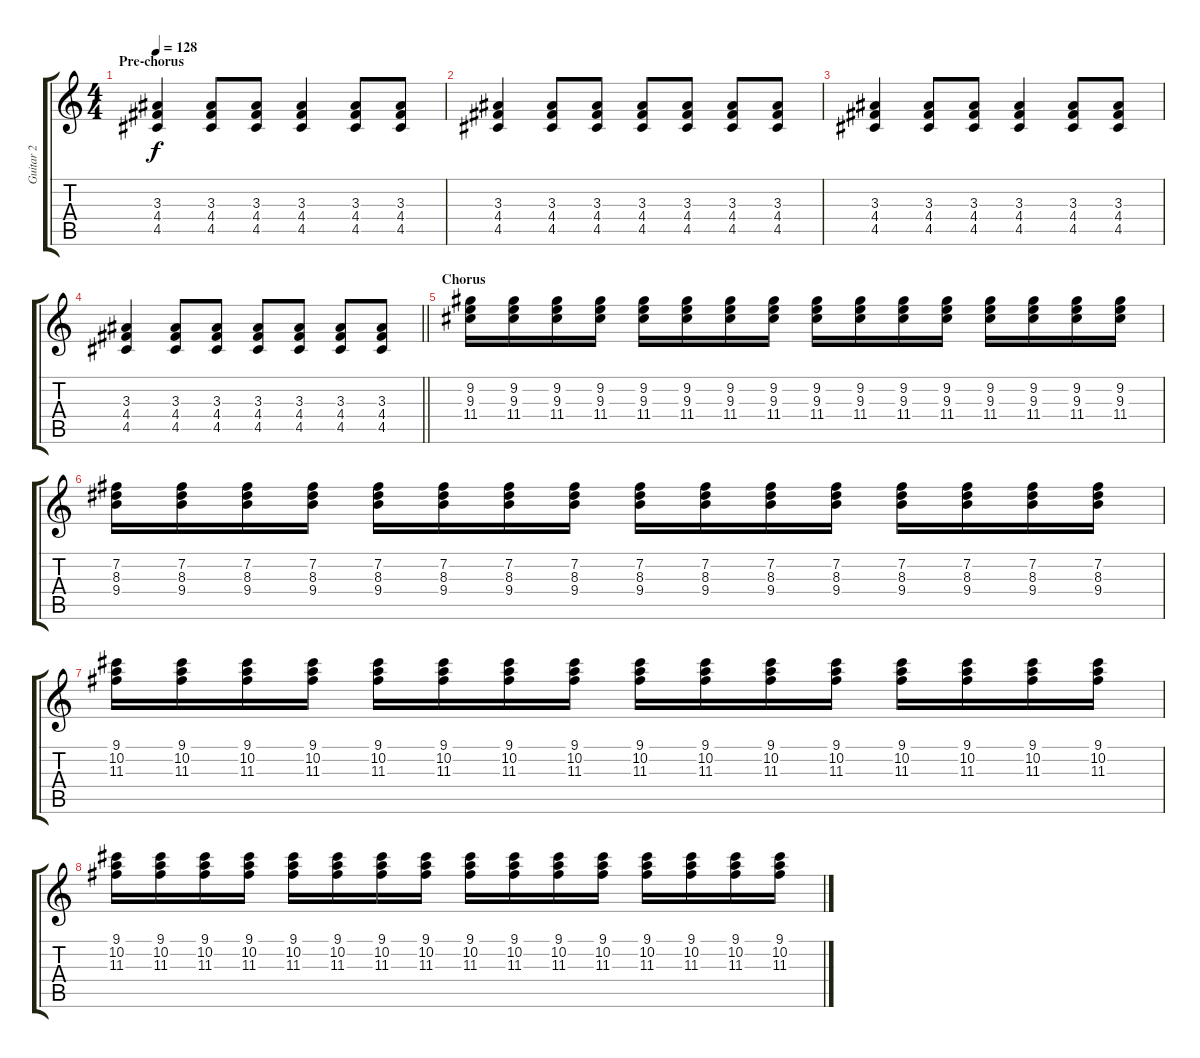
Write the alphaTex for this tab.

\track ("Guitar 2" "Guitar 2") {instrument overdrivenguitar}
\staff {score tabs}
\tuning (E4 B3 G3 D3 A2 E2) {hide}
\ts (4 4)
\section ("" "Pre-chorus")
\tempo 128
\clef g2
\ks c
(3.3 4.4 4.5).4{dy f} (3.3 4.4 4.5).8 (3.3 4.4 4.5).8 (3.3 4.4 4.5).4 (3.3 4.4 4.5).8 (3.3 4.4 4.5).8 |
(3.3 4.4 4.5).4 (3.3 4.4 4.5).8 (3.3 4.4 4.5).8 (3.3 4.4 4.5).8 (3.3 4.4 4.5).8 (3.3 4.4 4.5).8 (3.3 4.4 4.5).8 |
(3.3 4.4 4.5).4 (3.3 4.4 4.5).8 (3.3 4.4 4.5).8 (3.3 4.4 4.5).4 (3.3 4.4 4.5).8 (3.3 4.4 4.5).8 |
\barLineRight lightlight
(3.3 4.4 4.5).4 (3.3 4.4 4.5).8 (3.3 4.4 4.5).8 (3.3 4.4 4.5).8 (3.3 4.4 4.5).8 (3.3 4.4 4.5).8 (3.3 4.4 4.5).8 |
\section ("" "Chorus")
(9.2 9.3 11.4).16 (9.2 9.3 11.4).16 (9.2 9.3 11.4).16 (9.2 9.3 11.4).16 (9.2 9.3 11.4).16 (9.2 9.3 11.4).16 (9.2 9.3 11.4).16 (9.2 9.3 11.4).16 (9.2 9.3 11.4).16 (9.2 9.3 11.4).16 (9.2 9.3 11.4).16 (9.2 9.3 11.4).16 (9.2 9.3 11.4).16 (9.2 9.3 11.4).16 (9.2 9.3 11.4).16 (9.2 9.3 11.4).16 |
(7.2 8.3 9.4).16 (7.2 8.3 9.4).16 (7.2 8.3 9.4).16 (7.2 8.3 9.4).16 (7.2 8.3 9.4).16 (7.2 8.3 9.4).16 (7.2 8.3 9.4).16 (7.2 8.3 9.4).16 (7.2 8.3 9.4).16 (7.2 8.3 9.4).16 (7.2 8.3 9.4).16 (7.2 8.3 9.4).16 (7.2 8.3 9.4).16 (7.2 8.3 9.4).16 (7.2 8.3 9.4).16 (7.2 8.3 9.4).16 |
(9.1 10.2 11.3).16 (9.1 10.2 11.3).16 (9.1 10.2 11.3).16 (9.1 10.2 11.3).16 (9.1 10.2 11.3).16 (9.1 10.2 11.3).16 (9.1 10.2 11.3).16 (9.1 10.2 11.3).16 (9.1 10.2 11.3).16 (9.1 10.2 11.3).16 (9.1 10.2 11.3).16 (9.1 10.2 11.3).16 (9.1 10.2 11.3).16 (9.1 10.2 11.3).16 (9.1 10.2 11.3).16 (9.1 10.2 11.3).16 |
(9.1 10.2 11.3).16 (9.1 10.2 11.3).16 (9.1 10.2 11.3).16 (9.1 10.2 11.3).16 (9.1 10.2 11.3).16 (9.1 10.2 11.3).16 (9.1 10.2 11.3).16 (9.1 10.2 11.3).16 (9.1 10.2 11.3).16 (9.1 10.2 11.3).16 (9.1 10.2 11.3).16 (9.1 10.2 11.3).16 (9.1 10.2 11.3).16 (9.1 10.2 11.3).16 (9.1 10.2 11.3).16 (9.1 10.2 11.3).16
